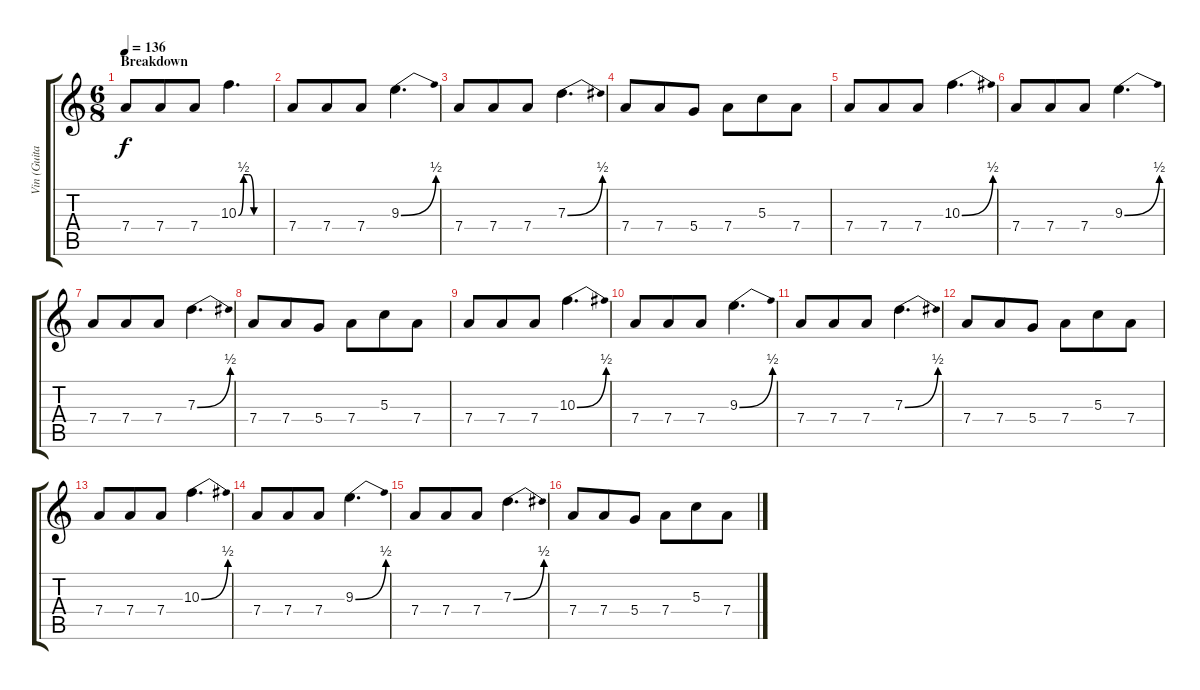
\track ("Vin (Guitar)" "Vin (Guita") {instrument electricguitarclean}
\staff {score tabs}
\tuning (E4 B3 G3 D3 A2 E2) {hide}
\ts (6 8)
\section ("" "Breakdown")
\tempo 136
\clef g2
\ks c
7.4.8{dy f volume 16 instrument distortionguitar} 7.4.8 7.4.8 10.3{be (custom 0 0 10 2 20 2 30 0 60 0)}.4{d} |
7.4.8 7.4.8 7.4.8 9.3{be (bend 0 0 60 2)}.4{d} |
7.4.8 7.4.8 7.4.8 7.3{be (bend 0 0 60 2)}.4{d} |
7.4.8 7.4.8 5.4.8 7.4.8 5.3.8 7.4.8 |
7.4.8 7.4.8 7.4.8 10.3{be (bend 0 0 60 2)}.4{d} |
7.4.8 7.4.8 7.4.8 9.3{be (bend 0 0 60 2)}.4{d} |
7.4.8 7.4.8 7.4.8 7.3{be (bend 0 0 60 2)}.4{d} |
7.4.8 7.4.8 5.4.8 7.4.8 5.3.8 7.4.8 |
7.4.8 7.4.8 7.4.8 10.3{be (bend 0 0 60 2)}.4{d} |
7.4.8 7.4.8 7.4.8 9.3{be (bend 0 0 60 2)}.4{d} |
7.4.8 7.4.8 7.4.8 7.3{be (bend 0 0 60 2)}.4{d} |
7.4.8 7.4.8 5.4.8 7.4.8 5.3.8 7.4.8 |
7.4.8 7.4.8 7.4.8 10.3{be (bend 0 0 60 2)}.4{d} |
7.4.8 7.4.8 7.4.8 9.3{be (bend 0 0 60 2)}.4{d} |
7.4.8 7.4.8 7.4.8 7.3{be (bend 0 0 60 2)}.4{d} |
7.4.8 7.4.8 5.4.8 7.4.8 5.3.8 7.4.8
